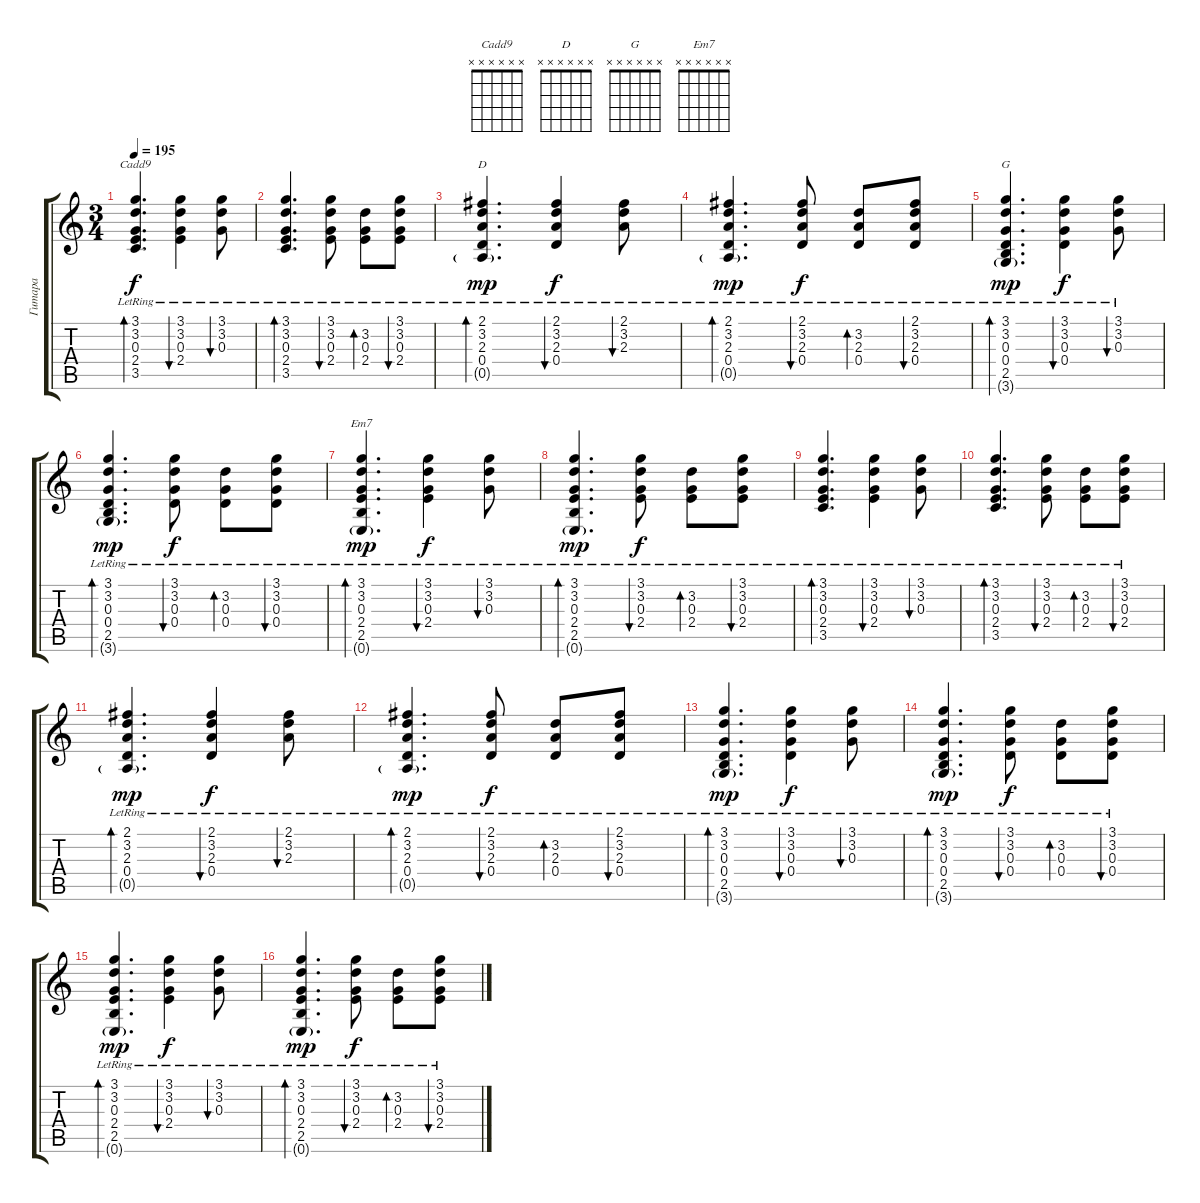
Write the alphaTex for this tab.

\track ("Гитара" "Гитара") {instrument acousticguitarsteel}
\staff {score tabs}
\tuning (E4 B3 G3 D3 A2 E2) {hide}
\chord ("Cadd9" x x x x x x)
\chord ("D" x x x x x x)
\chord ("G" x x x x x x)
\chord ("Em7" x x x x x x)
\ts (3 4)
\tempo 195
\clef g2
\ks c
(3.1{lr} 3.2{lr} 0.3{lr} 2.4{lr} 3.5{lr}).4{d bd 30 ch "Cadd9" dy f} (3.1{lr} 3.2{lr} 0.3{lr} 2.4{lr}).4{bu 60} (3.1{lr} 3.2{lr} 0.3{lr}).8{bu 60} |
(3.1{lr} 3.2{lr} 0.3{lr} 2.4{lr} 3.5{lr}).4{d bd 30} (3.1{lr} 3.2{lr} 0.3{lr} 2.4{lr}).8{bu 60} (3.2{lr} 0.3{lr} 2.4).8{bd 60} (3.1{lr} 3.2{lr} 0.3{lr} 2.4{lr}).8{bu 60} |
(2.1{lr} 3.2{lr} 2.3{lr} 0.4{lr} 0.5{g}).4{d bd 60 ch "D" dy mp} (2.1{lr} 3.2{lr} 2.3{lr} 0.4{lr}).4{bu 60 dy f} (2.1{lr} 3.2{lr} 2.3{lr}).8{bu 60} |
(2.1{lr} 3.2{lr} 2.3{lr} 0.4{lr} 0.5{g}).4{d bd 60 dy mp} (2.1{lr} 3.2{lr} 2.3{lr} 0.4{lr}).8{bu 60 dy f} (3.2{lr} 2.3{lr} 0.4).8{bd 60} (2.1{lr} 3.2{lr} 2.3{lr} 0.4{lr}).8{bu 60} |
(3.1{lr} 3.2{lr} 0.3{lr} 0.4{lr} 2.5{lr} 3.6{g}).4{d bd 60 ch "G" dy mp} (3.1{lr} 3.2{lr} 0.3{lr} 0.4{lr}).4{bu 60 dy f} (3.1{lr} 3.2{lr} 0.3{lr}).8{bu 60} |
(3.1{lr} 3.2{lr} 0.3{lr} 0.4{lr} 2.5{lr} 3.6{g}).4{d bd 60 dy mp} (3.1{lr} 3.2{lr} 0.3{lr} 0.4{lr}).8{bu 60 dy f} (3.2{lr} 0.3{lr} 0.4).8{bd 60} (3.1{lr} 3.2{lr} 0.3{lr} 0.4{lr}).8{bu 60} |
(3.1{lr} 3.2{lr} 0.3{lr} 2.4{lr} 2.5{lr} 0.6{g}).4{d bd 60 ch "Em7" dy mp} (3.1{lr} 3.2{lr} 0.3{lr} 2.4{lr}).4{bu 60 dy f} (3.1{lr} 3.2{lr} 0.3{lr}).8{bu 60} |
(3.1{lr} 3.2{lr} 0.3{lr} 2.4{lr} 2.5{lr} 0.6{g}).4{d bd 60 dy mp} (3.1{lr} 3.2{lr} 0.3{lr} 2.4{lr}).8{bu 60 dy f} (3.2{lr} 0.3{lr} 2.4{lr}).8{bd 60} (3.1{lr} 3.2{lr} 0.3{lr} 2.4{lr}).8{bu 60} |
(3.1{lr} 3.2{lr} 0.3{lr} 2.4{lr} 3.5{lr}).4{d bd 30} (3.1{lr} 3.2{lr} 0.3{lr} 2.4{lr}).4{bu 60} (3.1{lr} 3.2{lr} 0.3{lr}).8{bu 60} |
(3.1{lr} 3.2{lr} 0.3{lr} 2.4{lr} 3.5{lr}).4{d bd 30} (3.1{lr} 3.2{lr} 0.3{lr} 2.4{lr}).8{bu 60} (3.2{lr} 0.3{lr} 2.4).8{bd 60} (3.1{lr} 3.2{lr} 0.3{lr} 2.4{lr}).8{bu 60} |
(2.1{lr} 3.2{lr} 2.3{lr} 0.4{lr} 0.5{g}).4{d bd 60 dy mp} (2.1{lr} 3.2{lr} 2.3{lr} 0.4{lr}).4{bu 60 dy f} (2.1{lr} 3.2{lr} 2.3{lr}).8{bu 60} |
(2.1{lr} 3.2{lr} 2.3{lr} 0.4{lr} 0.5{g}).4{d bd 60 dy mp} (2.1{lr} 3.2{lr} 2.3{lr} 0.4{lr}).8{bu 60 dy f} (3.2{lr} 2.3{lr} 0.4).8{bd 60} (2.1{lr} 3.2{lr} 2.3{lr} 0.4{lr}).8{bu 60} |
(3.1{lr} 3.2{lr} 0.3{lr} 0.4{lr} 2.5{lr} 3.6{g}).4{d bd 60 dy mp} (3.1{lr} 3.2{lr} 0.3{lr} 0.4{lr}).4{bu 60 dy f} (3.1{lr} 3.2{lr} 0.3{lr}).8{bu 60} |
(3.1{lr} 3.2{lr} 0.3{lr} 0.4{lr} 2.5{lr} 3.6{g}).4{d bd 60 dy mp} (3.1{lr} 3.2{lr} 0.3{lr} 0.4{lr}).8{bu 60 dy f} (3.2{lr} 0.3{lr} 0.4).8{bd 60} (3.1{lr} 3.2{lr} 0.3{lr} 0.4{lr}).8{bu 60} |
(3.1{lr} 3.2{lr} 0.3{lr} 2.4{lr} 2.5{lr} 0.6{g}).4{d bd 60 dy mp} (3.1{lr} 3.2{lr} 0.3{lr} 2.4{lr}).4{bu 60 dy f} (3.1{lr} 3.2{lr} 0.3{lr}).8{bu 60} |
(3.1{lr} 3.2{lr} 0.3{lr} 2.4{lr} 2.5{lr} 0.6{g}).4{d bd 60 dy mp} (3.1{lr} 3.2{lr} 0.3{lr} 2.4{lr}).8{bu 60 dy f} (3.2{lr} 0.3{lr} 2.4{lr}).8{bd 60} (3.1{lr} 3.2{lr} 0.3{lr} 2.4{lr}).8{bu 60}
